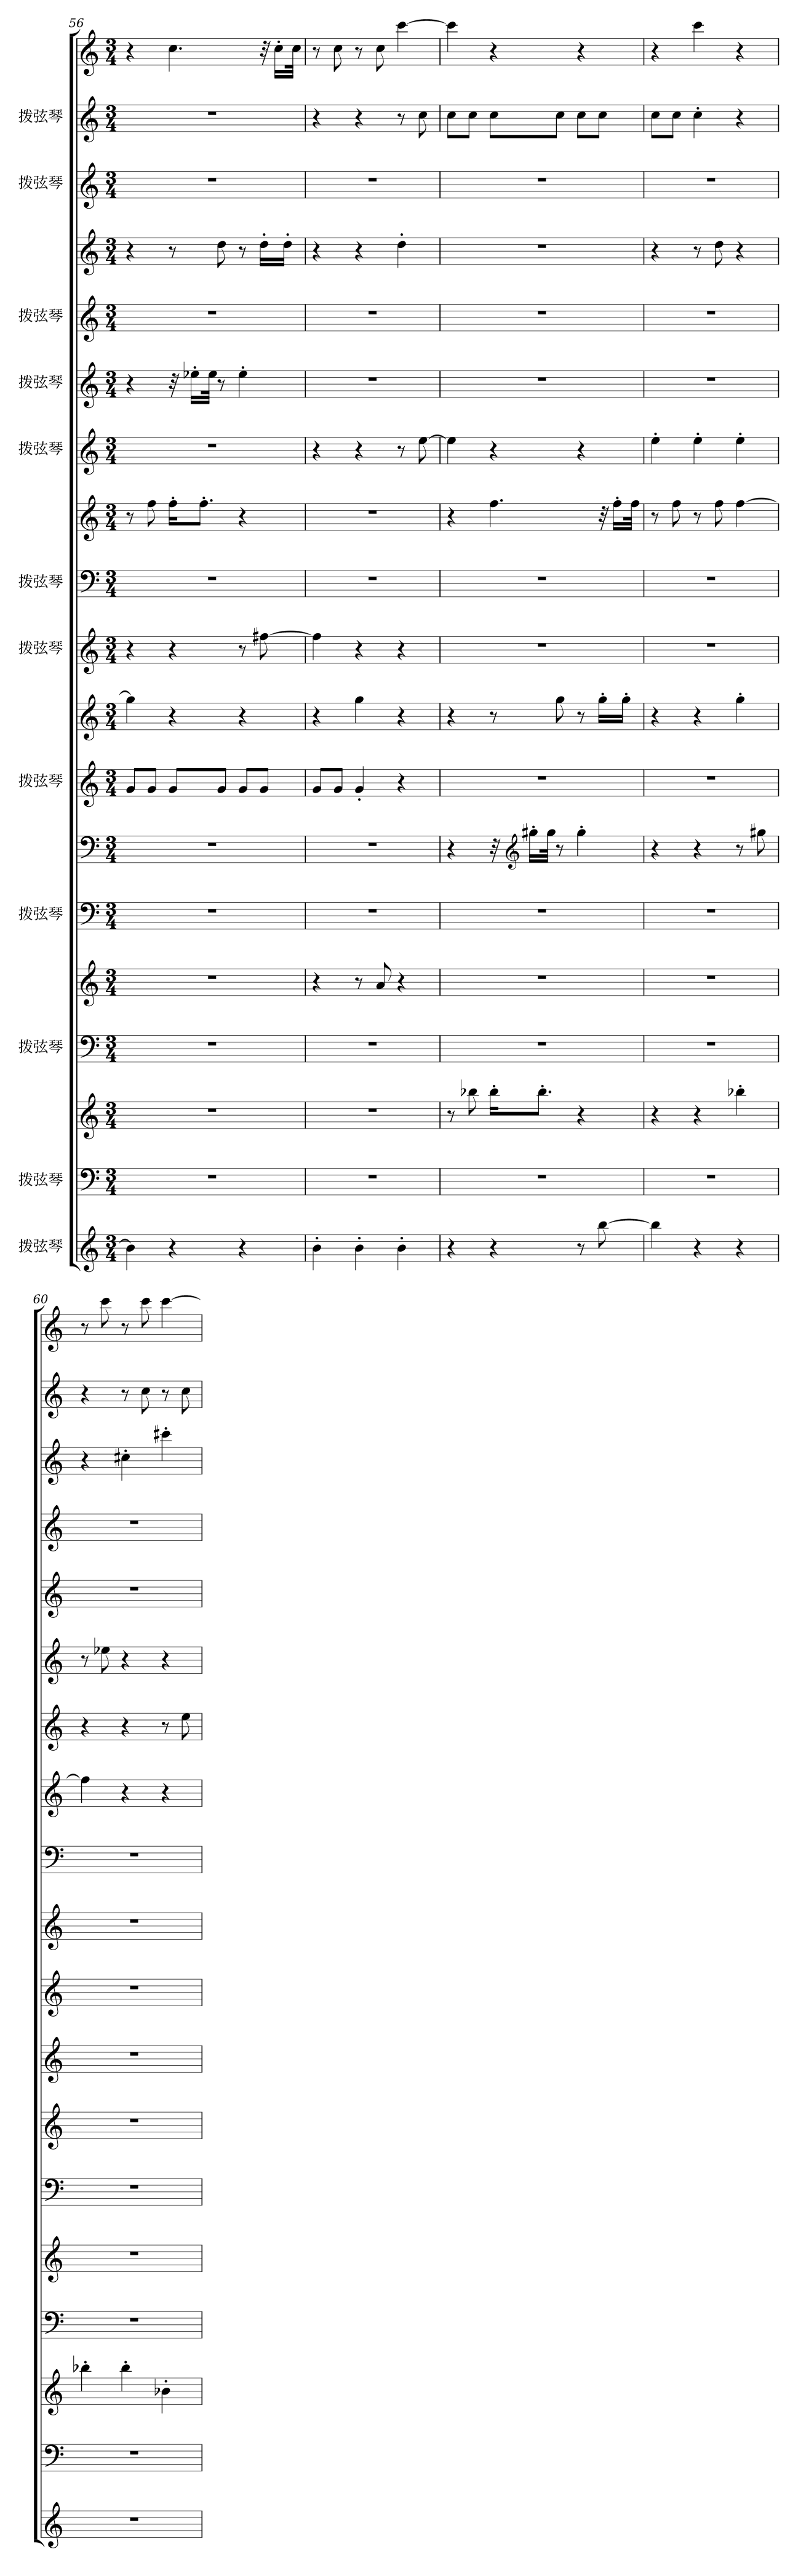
**kern	**kern	**kern	**kern	**kern	**kern	**kern	**kern	**kern	**kern	**kern	**kern	**kern	**kern	**kern	**kern	**kern	**kern	**kern
*part12	*part11	*part11	*part10	*part10	*part9	*part9	*part8	*part8	*part7	*part6	*part6	*part5	*part4	*part3	*part3	*part2	*part1	*part1
*staff19	*staff18	*staff17	*staff16	*staff15	*staff14	*staff13	*staff12	*staff11	*staff10	*staff9	*staff8	*staff7	*staff6	*staff5	*staff4	*staff3	*staff2	*staff1
*I"拨弦琴	*I"拨弦琴	*	*I"拨弦琴	*	*I"拨弦琴	*	*I"拨弦琴	*	*I"拨弦琴	*I"拨弦琴	*	*I"拨弦琴	*I"拨弦琴	*I"拨弦琴	*	*I"拨弦琴	*I"拨弦琴	*
!!LO:PB:g=z
*clefG2	*clefF4	*clefG2	*clefF4	*clefG2	*clefF4	*clefF4	*clefG2	*clefG2	*clefG2	*clefF4	*clefG2	*clefG2	*clefG2	*clefG2	*clefG2	*clefG2	*clefG2	*clefG2
*k[]	*k[]	*k[]	*k[]	*k[]	*k[]	*k[]	*k[]	*k[]	*k[]	*k[]	*k[]	*k[]	*k[]	*k[]	*k[]	*k[]	*k[]	*k[]
*M3/4	*M3/4	*M3/4	*M3/4	*M3/4	*M3/4	*M3/4	*M3/4	*M3/4	*M3/4	*M3/4	*M3/4	*M3/4	*M3/4	*M3/4	*M3/4	*M3/4	*M3/4	*M3/4
=56	=56	=56	=56	=56	=56	=56	=56	=56	=56	=56	=56	=56	=56	=56	=56	=56	=56	=56
4b\]	2.r	2.r	2.r	2.r	2.r	2.r	8g/L	4gg\]	4r	2.r	8r	2.r	4r	2.r	4r	2.r	2.r	4r
.	.	.	.	.	.	.	8g/J	.	.	.	8ff\	.	.	.	.	.	.	.
4r	.	.	.	.	.	.	8g/L	4r	4r	.	16ff'\KL	.	32r	.	8r	.	.	4.cc\
.	.	.	.	.	.	.	.	.	.	.	.	.	16ee-X'\LL	.	.	.	.	.
.	.	.	.	.	.	.	.	.	.	.	8.ff'\J	.	.	.	.	.	.	.
.	.	.	.	.	.	.	.	.	.	.	.	.	32ee-\JJk	.	.	.	.	.
.	.	.	.	.	.	.	8g/J	.	.	.	.	.	8r	.	8dd\	.	.	.
4r	.	.	.	.	.	.	8g/L	4r	8r	.	4r	.	4ee-'\	.	8r	.	.	.
.	.	.	.	.	.	.	8g/J	.	[8ff#X\	.	.	.	.	.	16dd'\LL	.	.	32r
.	.	.	.	.	.	.	.	.	.	.	.	.	.	.	.	.	.	16cc'\LL
.	.	.	.	.	.	.	.	.	.	.	.	.	.	.	16dd'\JJ	.	.	.
.	.	.	.	.	.	.	.	.	.	.	.	.	.	.	.	.	.	32cc\JJk
=57	=57	=57	=57	=57	=57	=57	=57	=57	=57	=57	=57	=57	=57	=57	=57	=57	=57	=57
4b'\	2.r	2.r	2.r	4r	2.r	2.r	8g/L	4r	4ff#\]	2.r	2.r	4r	2.r	2.r	4r	2.r	4r	8r
.	.	.	.	.	.	.	8g/J	.	.	.	.	.	.	.	.	.	.	8cc\
4b'\	.	.	.	8r	.	.	4g'/	4gg\	4r	.	.	4r	.	.	4r	.	4r	8r
.	.	.	.	8a/	.	.	.	.	.	.	.	.	.	.	.	.	.	8cc\
4b'\	.	.	.	4r	.	.	4r	4r	4r	.	.	8r	.	.	4dd'\	.	8r	[4ccc\
.	.	.	.	.	.	.	.	.	.	.	.	[8ee\	.	.	.	.	8cc\	.
=58	=58	=58	=58	=58	=58	=58	=58	=58	=58	=58	=58	=58	=58	=58	=58	=58	=58	=58
4r	2.r	8r	2.r	2.r	2.r	4r	2.r	4r	2.r	2.r	4r	4ee\]	2.r	2.r	2.r	2.r	8cc\L	4ccc\]
.	.	8bb-X\	.	.	.	.	.	.	.	.	.	.	.	.	.	.	8cc\J	.
4r	.	16bb-'\KL	.	.	.	32r	.	8r	.	.	4.ff\	4r	.	.	.	.	8cc\L	4r
*	*	*	*	*	*	*clefG2	*	*	*	*	*	*	*	*	*	*	*	*
.	.	.	.	.	.	16gg#X'\LL	.	.	.	.	.	.	.	.	.	.	.	.
.	.	8.bb-'\J	.	.	.	.	.	.	.	.	.	.	.	.	.	.	.	.
.	.	.	.	.	.	32gg#\JJk	.	.	.	.	.	.	.	.	.	.	.	.
.	.	.	.	.	.	8r	.	8gg\	.	.	.	.	.	.	.	.	8cc\J	.
8r	.	4r	.	.	.	4gg#'\	.	8r	.	.	.	4r	.	.	.	.	8cc\L	4r
[8bb\	.	.	.	.	.	.	.	16gg'\LL	.	.	32r	.	.	.	.	.	8cc\J	.
.	.	.	.	.	.	.	.	.	.	.	16ff'\LL	.	.	.	.	.	.	.
.	.	.	.	.	.	.	.	16gg'\JJ	.	.	.	.	.	.	.	.	.	.
.	.	.	.	.	.	.	.	.	.	.	32ff\JJk	.	.	.	.	.	.	.
=59	=59	=59	=59	=59	=59	=59	=59	=59	=59	=59	=59	=59	=59	=59	=59	=59	=59	=59
4bb\]	2.r	4r	2.r	2.r	2.r	4r	2.r	4r	2.r	2.r	8r	4ee'\	2.r	2.r	4r	2.r	8cc\L	4r
.	.	.	.	.	.	.	.	.	.	.	8ff\	.	.	.	.	.	8cc\J	.
4r	.	4r	.	.	.	4r	.	4r	.	.	8r	4ee'\	.	.	8r	.	4cc'\	4ccc\
.	.	.	.	.	.	.	.	.	.	.	8ff\	.	.	.	8dd\	.	.	.
4r	.	4bb-X'\	.	.	.	8r	.	4gg'\	.	.	[4ff\	4ee'\	.	.	4r	.	4r	4r
.	.	.	.	.	.	8gg#X\	.	.	.	.	.	.	.	.	.	.	.	.
!!LO:PB:g=z
=60	=60	=60	=60	=60	=60	=60	=60	=60	=60	=60	=60	=60	=60	=60	=60	=60	=60	=60
2.r	2.r	4bb-X'\	2.r	2.r	2.r	2.r	2.r	2.r	2.r	2.r	4ff\]	4r	8r	2.r	2.r	4r	4r	8r
.	.	.	.	.	.	.	.	.	.	.	.	.	8ee-X\	.	.	.	.	8ccc\
.	.	4bb-'\	.	.	.	.	.	.	.	.	4r	4r	4r	.	.	4cc#X'\	8r	8r
.	.	.	.	.	.	.	.	.	.	.	.	.	.	.	.	.	8cc\	8ccc\
.	.	4b-X'\	.	.	.	.	.	.	.	.	4r	8r	4r	.	.	4ccc#X'\	8r	[4ccc\
.	.	.	.	.	.	.	.	.	.	.	.	8ee\	.	.	.	.	8cc\	.
=	=	=	=	=	=	=	=	=	=	=	=	=	=	=	=	=	=	=
*-	*-	*-	*-	*-	*-	*-	*-	*-	*-	*-	*-	*-	*-	*-	*-	*-	*-	*-
